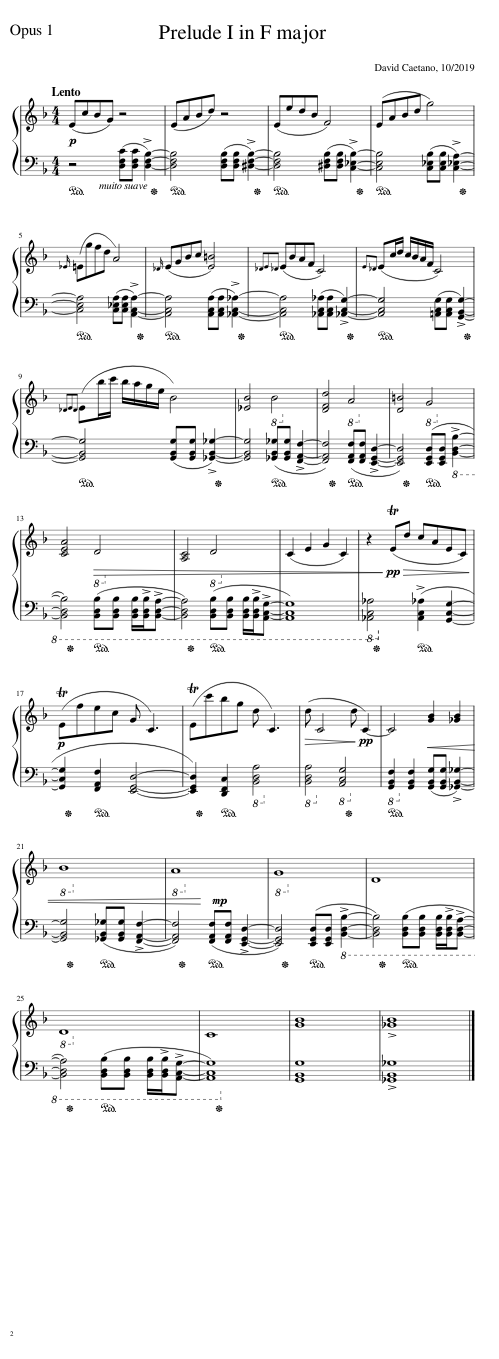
X:1
%%score { 1 | 2 }
L:1/8
Q:1/4=52
M:4/4
I:linebreak $
K:F
V:1 treble
V:2 bass
V:1
!p! (EcBG) z4 | (EABd) z4 | (EedB F4) | (EABd g4) |${_E} (=Egfd A4) | %5
{_D} (EGBc [E=B]4) |{_DE_D} (EBAF C4) |{E_D} (Ec/d/ c/B/A/F/ C4) |${_DED} (Eb/c'/ b/a/g/e/ B4) | [_EB]4!8vb(! B,4!8vb)! | %10
 [DFd]4!8vb(! A,4!8vb)! | [D=B]4!8vb(! G,4!8vb)! |$ [CEA]4!8vb(!!>(! D,4!8vb)! | [A,C]4!8vb(! D,4!8vb)! | (C2 E2 G2 C2) | %15
 z2!>)!!pp! (TE!>(!d cAEC)!>)! |$!p! (TEfec G C3) | (TEc'bg d C3) |!>(! (d C4 d!>)!!pp! C2-) | C4 [GB]2 [_GB]2 |$ %20
!8vb(! B,8!8vb)! |!8vb(! A,8!8vb)! |!8vb(! G,8!8vb)! | D8 |$!8vb(! D,8!8vb)! | %25
 C8 | [GB]8 | !>![_GB]8 |] %28
V:2
!ped! z4 ([D,F,C][D,F,C] !>![D,F,B,]2-)!ped-up! |!ped! [D,F,B,]4 ([D,F,B,][D,F,B,] !>![^D,F,B,]2-)!ped-up! |!ped! [D,F,B,]4 ([^D,F,B,][D,F,B,] !>![C,_E,B,]2-)!ped-up! |!ped! [C,E,B,]4 ([C,_E,B,][C,E,B,] !>![C,_E,A,]2-)!ped-up! |$!ped! [C,E,A,]4 ([C,_E,A,][C,E,A,] !>![A,,C,A,]2-)!ped-up! | %5
!ped! [A,,C,A,]4 ([A,,C,A,][A,,C,A,] !>![_A,,C,_A,]2-)!ped-up! |!ped! [A,,C,A,]4 ([_A,,C,_A,][A,,C,A,] !>![_A,,C,G,]2-)!ped-up! |!ped! [A,,C,G,]4 ([=A,,C,G,][A,,C,G,] !>![G,,B,,G,]2-)!ped-up! |$!ped! [G,,B,,G,]4 ([G,,B,,G,][G,,B,,G,] !>![_G,,B,,_G,]2-)!ped-up! | [G,,B,,G,]4!ped! ([_G,,B,,_G,][G,,B,,G,] !>![F,,A,,F,]2- | %10
 [F,,A,,F,]4)!ped-up!!ped! ([F,,A,,F,][F,,A,,F,] !>![E,,G,,D,]2- | [E,,G,,D,]4)!ped-up!!ped! ([E,,G,,D,][E,,G,,D,]!8vb(! !>![B,,,D,,B,,]2- |$ [B,,,D,,B,,]4)!ped-up!!ped! ([B,,,D,,B,,][B,,,D,,B,,] [B,,,D,,B,,]/!>![B,,,D,,B,,]/!>![B,,,D,,A,,]- | [B,,,D,,A,,]4)!ped-up!!ped! ([B,,,D,,B,,][B,,,D,,B,,] [B,,,D,,B,,]/!>![B,,,D,,B,,]/!>![A,,,C,,G,,]- | [A,,,C,,G,,]8) | %15
!8vb(! [_A,,,C,,_A,,]4!8vb)!!ped-up!!8vb)!!ped! (!>![A,,C,_A,]2 [G,,C,G,]2- |$ [G,,C,G,]2!ped-up!!ped! [F,,A,,F,]2 [E,,G,,D,]4- | [E,,G,,D,]2)!ped-up!!ped! [D,,F,,C,]2!8vb(! [B,,,D,,A,,]4!8vb)! |!8vb(! [B,,,D,,A,,]4!8vb)!!8vb(! [A,,,C,,G,,]4!ped-up!!8vb)! |!8vb(!!ped! [G,,,B,,,F,,]2!8vb)! [G,,B,,F,]2!<(! ([G,,B,,G,][G,,B,,G,] !>![_G,,B,,_G,]2-) |$ %20
 [G,,B,,G,]4!ped-up!!ped! ([_G,,B,,_G,][G,,B,,G,] !>![F,,A,,F,]2- | [F,,A,,F,]4)!<)!!ped-up!!ped! ([F,,A,,F,]!mp![F,,A,,F,] !>![E,,G,,D,]2- | [E,,G,,D,]4)!ped-up!!ped! ([E,,G,,D,][E,,G,,D,]!8vb(! !>![B,,,D,,B,,]2- | [B,,,D,,B,,]4)!ped-up!!ped! ([B,,,D,,B,,][B,,,D,,B,,] [B,,,D,,B,,]/!>![B,,,D,,B,,]/!>![B,,,D,,A,,]- |$ [B,,,D,,A,,]4)!ped-up!!ped! ([B,,,D,,B,,][B,,,D,,B,,] [B,,,D,,B,,]/!>![B,,,D,,B,,]/!>![A,,,C,,G,,]- | %25
 [A,,,C,,G,,]8)!8vb)!!ped-up! | [G,,B,,G,]8 | !>![_G,,B,,_G,]8 |] %28
